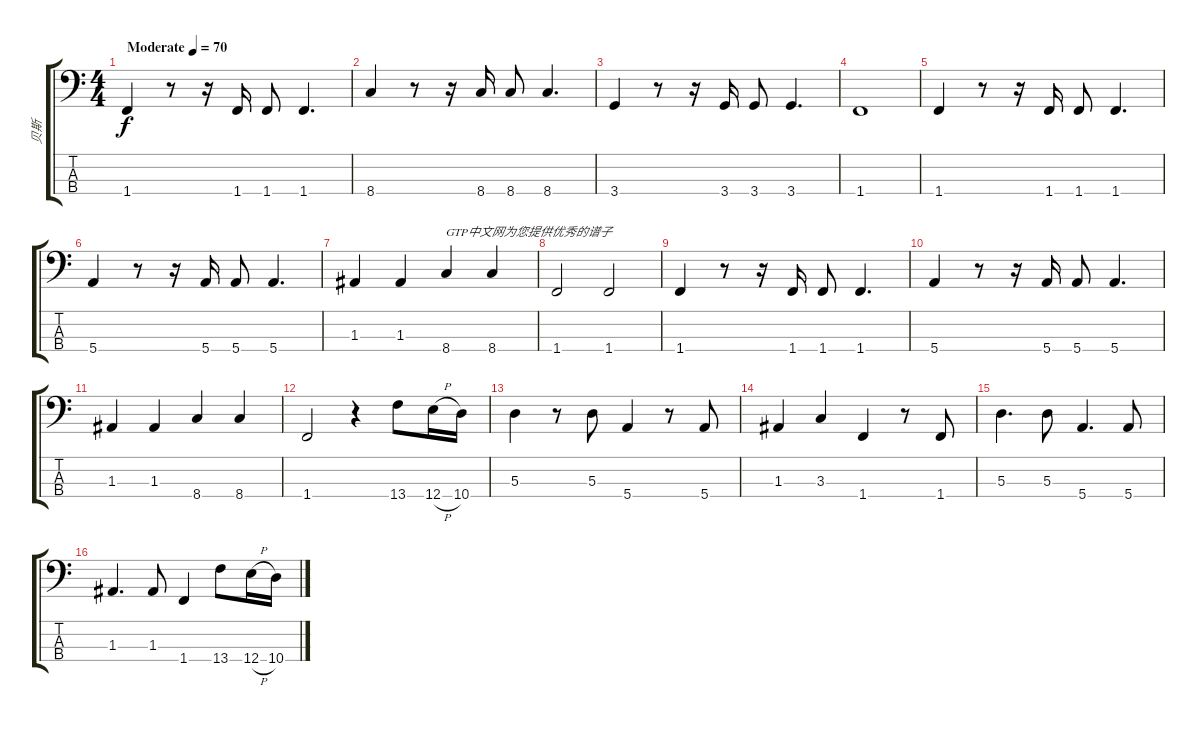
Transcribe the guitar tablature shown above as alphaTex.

\track ("贝斯" "贝斯") {instrument electricbassfinger}
\staff {score tabs}
\tuning (G2 D2 A1 E1) {hide}
\ts (4 4)
\tempo (70 "Moderate")
\clef f4
\ks c
1.4.4{dy f instrument electricbassfinger} r.8 r.16 1.4.16 1.4.8 1.4.4{d} |
8.4.4 r.8 r.16 8.4.16 8.4.8 8.4.4{d} |
3.4.4 r.8 r.16 3.4.16 3.4.8 3.4.4{d} |
1.4.1 |
1.4.4 r.8 r.16 1.4.16 1.4.8 1.4.4{d} |
5.4.4 r.8 r.16 5.4.16 5.4.8 5.4.4{d} |
1.3.4 1.3.4 8.4.4{txt "GTP中文网为您提供优秀的谱子"} 8.4.4 |
1.4.2 1.4.2 |
1.4.4 r.8 r.16 1.4.16 1.4.8 1.4.4{d} |
5.4.4 r.8 r.16 5.4.16 5.4.8 5.4.4{d} |
1.3.4 1.3.4 8.4.4 8.4.4 |
1.4.2 r.4 13.4.8 12.4{h}.16 10.4.16 |
5.3.4 r.8 5.3.8 5.4.4 r.8 5.4.8 |
1.3.4 3.3.4 1.4.4 r.8 1.4.8 |
5.3.4{d} 5.3.8 5.4.4{d} 5.4.8 |
1.3.4{d} 1.3.8 1.4.4 13.4.8 12.4{h}.16 10.4.16
